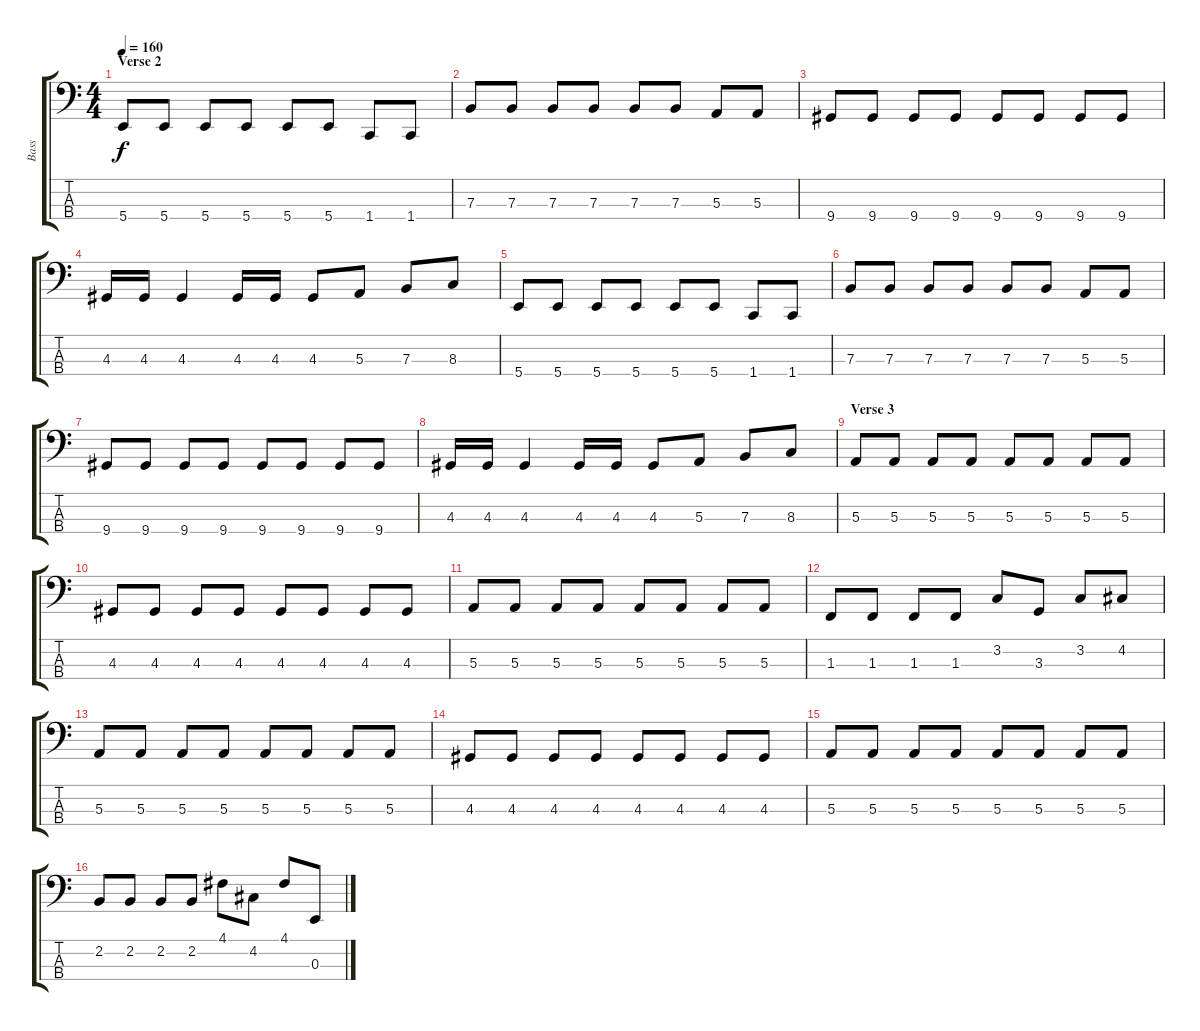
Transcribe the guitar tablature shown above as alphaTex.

\track ("Bass" "Bass") {instrument electricbassfinger}
\staff {score tabs}
\tuning (D2 A1 E1 B0) {hide}
\ts (4 4)
\section ("" "Verse 2")
\tempo 160
\clef f4
\ks c
5.4.8{dy f} 5.4.8 5.4.8 5.4.8 5.4.8 5.4.8 1.4.8 1.4.8 |
7.3.8 7.3.8 7.3.8 7.3.8 7.3.8 7.3.8 5.3.8 5.3.8 |
9.4.8 9.4.8 9.4.8 9.4.8 9.4.8 9.4.8 9.4.8 9.4.8 |
4.3.16 4.3.16 4.3.4 4.3.16 4.3.16 4.3.8 5.3.8 7.3.8 8.3.8 |
5.4.8 5.4.8 5.4.8 5.4.8 5.4.8 5.4.8 1.4.8 1.4.8 |
7.3.8 7.3.8 7.3.8 7.3.8 7.3.8 7.3.8 5.3.8 5.3.8 |
9.4.8 9.4.8 9.4.8 9.4.8 9.4.8 9.4.8 9.4.8 9.4.8 |
4.3.16 4.3.16 4.3.4 4.3.16 4.3.16 4.3.8 5.3.8 7.3.8 8.3.8 |
\section ("" "Verse 3")
5.3.8 5.3.8 5.3.8 5.3.8 5.3.8 5.3.8 5.3.8 5.3.8 |
4.3.8 4.3.8 4.3.8 4.3.8 4.3.8 4.3.8 4.3.8 4.3.8 |
5.3.8 5.3.8 5.3.8 5.3.8 5.3.8 5.3.8 5.3.8 5.3.8 |
1.3.8 1.3.8 1.3.8 1.3.8 3.2.8 3.3.8 3.2.8 4.2.8 |
5.3.8 5.3.8 5.3.8 5.3.8 5.3.8 5.3.8 5.3.8 5.3.8 |
4.3.8 4.3.8 4.3.8 4.3.8 4.3.8 4.3.8 4.3.8 4.3.8 |
5.3.8 5.3.8 5.3.8 5.3.8 5.3.8 5.3.8 5.3.8 5.3.8 |
2.2.8 2.2.8 2.2.8 2.2.8 4.1.8 4.2.8 4.1.8 0.3.8
